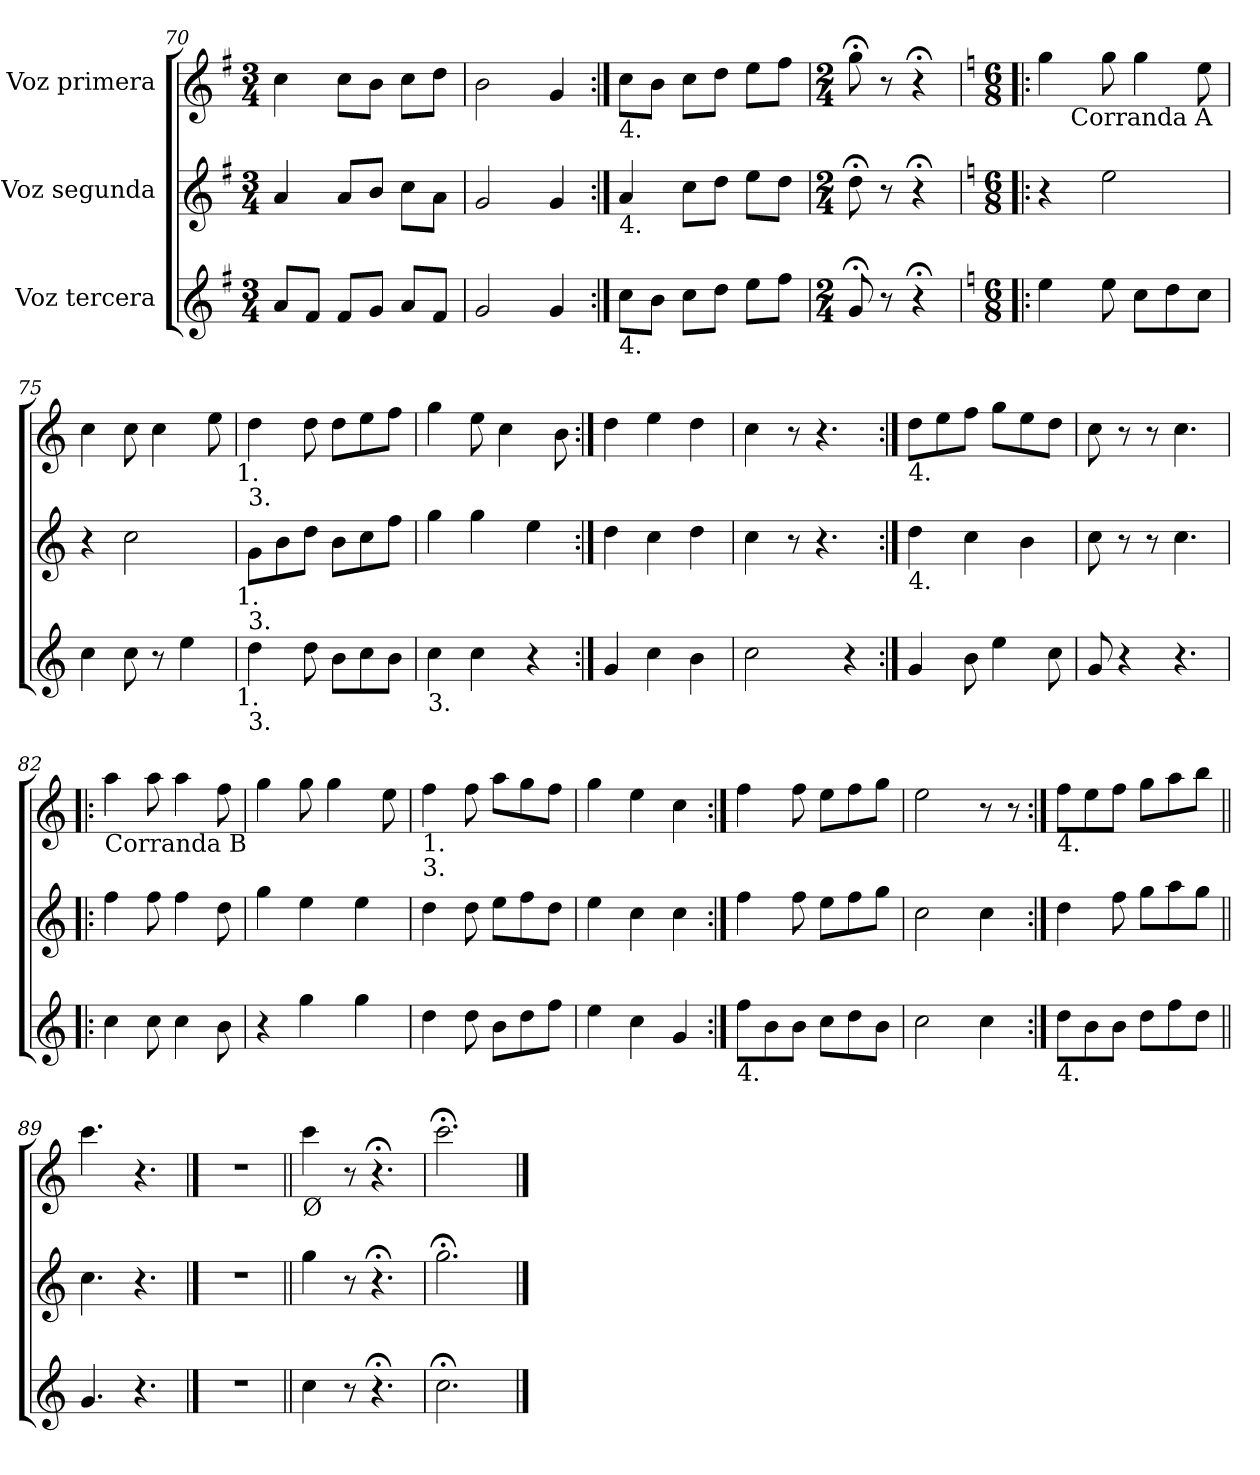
**kern	**kern	**kern
*part3	*part2	*part1
*staff3	*staff2	*staff1
*I"Voz tercera	*I"Voz segunda	*I"Voz primera
*clefG2	*clefG2	*clefG2
*k[f#]	*k[f#]	*k[f#]
*G:	*G:	*G:
*M3/4	*M3/4	*M3/4
=70	=70	=70
8a/L	4a/	4cc\
8f#/J	.	.
8f#/L	8a/L	8cc\L
8g/J	8b/J	8b\J
8a/L	8cc\L	8cc\L
8f#/J	8a\J	8dd\J
=71	=71	=71
2g/	2g/	2b\
4g/	4g/	4g/
=72:|!	=72:|!	=72:|!
!	!	!LO:TX:b:t=4.
!	!LO:TX:b:t=4.	!
!LO:TX:b:t=4.	!	!
8cc\L	4a/	8cc\L
8b\J	.	8b\J
8cc\L	8cc\L	8cc\L
8dd\J	8dd\J	8dd\J
8ee\L	8ee\L	8ee\L
8ff#\J	8dd\J	8ff#\J
=73	=73	=73
*M2/4	*M2/4	*M2/4
8g;</	8dd;<\	8gg;<\
8r	8r	8r
4r;<	4r;<	4r;<
!!LO:LB:g=z
=74!|:	=74!|:	=74!|:
*k[]	*k[]	*k[]
*C:	*C:	*C:
*M6/8	*M6/8	*M6/8
!	!	!LO:TX:b:t=@
*	*	*^
4ee\	4r	4gg\	8ryy
!	!	!	!LO:TX:b:t=Corranda A
.	.	.	2ryy
8ee\	2ee\	8gg\	.
8cc\L	.	4gg\	.
8dd\	.	.	.
8cc\J	.	8ee\	8ryy
*	*	*v	*v
=75	=75	=75
4cc\	4r	4cc\
8cc\	2cc\	8cc\
8r	.	4cc\
4ee\	.	.
.	.	8ee\
!	!	!LO:TX:b:t=1.
!	!LO:TX:b:t=1.	!
!LO:TX:b:t=1.	!	!
=76	=76	=76
!	!	!LO:TX:b:t=3.
!	!LO:TX:b:t=3.	!
!LO:TX:b:t=3.	!	!
4dd\	8g\L	4dd\
.	8b\	.
8dd\	8dd\J	8dd\
8b\L	8b\L	8dd\L
8cc\	8cc\	8ee\
8b\J	8ff\J	8ff\J
=77	=77	=77
!LO:TX:b:t=3.	!	!
4cc\	4gg\	4gg\
4cc\	4gg\	8ee\
.	.	4cc\
4r	4ee\	.
.	.	8b\
=78:|!	=78:|!	=78:|!
4g/	4dd\	4dd\
4cc\	4cc\	4ee\
4b\	4dd\	4dd\
=79	=79	=79
2cc\	4cc\	4cc\
.	8r	8r
.	4.r	4.r
4r	.	.
=80:|!	=80:|!	=80:|!
!	!	!LO:TX:b:t=4.
!	!LO:TX:b:t=4.	!
4g/	4dd\	8dd\L
.	.	8ee\
8b\	4cc\	8ff\J
4ee\	.	8gg\L
.	4b\	8ee\
8cc\	.	8dd\J
!!LO:LB:g=z
=81	=81	=81
8g/	8cc\	8cc\
4r	8r	8r
.	8r	8r
4.r	4.cc\	4.cc\
=82!|:	=82!|:	=82!|:
!	!	!LO:TX:b:t=Corranda B
4cc\	4ff\	4aa\
8cc\	8ff\	8aa\
4cc\	4ff\	4aa\
8b\	8dd\	8ff\
=83	=83	=83
4r	4gg\	4gg\
4gg\	4ee\	8gg\
.	.	4gg\
4gg\	4ee\	.
.	.	8ee\
=84	=84	=84
!	!	!LO:TX:b:t=1.
!	!	!LO:TX:b:t=3.
4dd\	4dd\	4ff\
8dd\	8dd\	8ff\
8b\L	8ee\L	8aa\L
8dd\	8ff\	8gg\
8ff\J	8dd\J	8ff\J
=85	=85	=85
4ee\	4ee\	4gg\
4cc\	4cc\	4ee\
4g/	4cc\	4cc\
=86:|!	=86:|!	=86:|!
!LO:TX:b:t=4.	!	!
8ff\L	4ff\	4ff\
8b\	.	.
8b\J	8ff\	8ff\
8cc\L	8ee\L	8ee\L
8dd\	8ff\	8ff\
8b\J	8gg\J	8gg\J
=87	=87	=87
2cc\	2cc\	2ee\
4cc\	4cc\	8r
.	.	8r
=88:|!	=88:|!	=88:|!
!	!	!LO:TX:b:t=4.
!LO:TX:b:t=4.	!	!
8dd\L	4dd\	8ff\L
8b\	.	8ee\
8b\J	8ff\	8ff\J
8dd\L	8gg\L	8gg\L
8ff\	8aa\	8aa\
8dd\J	8gg\J	8bb\J
!!LO:LB:g=z
=89||	=89||	=89||
4.g/	4.cc\	4.ccc\
4.r	4.r	4.r
==90	==90	==90
2.r	2.r	2.r
=91||	=91||	=91||
!	!	!LO:TX:b:t=Ø
4cc\	4gg\	4ccc\
8r	8r	8r
4.r;<	4.r;<	4.r;<
=92	=92	=92
2.cc;<\	2.gg;<\	2.ccc;<\
==	==	==
*-	*-	*-
